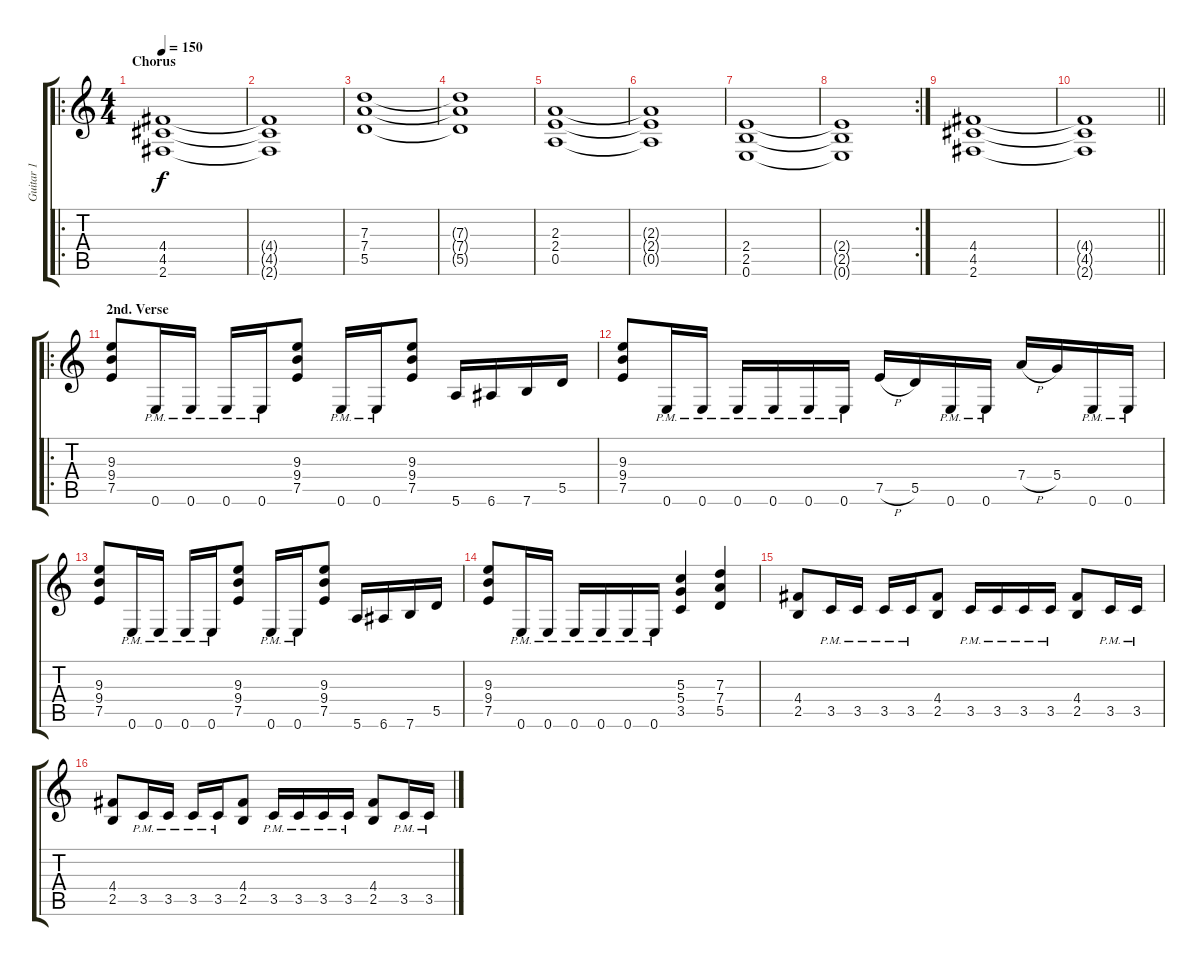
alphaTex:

\track ("Guitar 1" "Guitar 1") {instrument distortionguitar}
\staff {score tabs}
\tuning (E4 B3 G3 D3 A2 E2) {hide}
\ro
\ts (4 4)
\section ("" "Chorus")
\tempo 150
\clef g2
\ks c
(4.4 4.5 2.6).1{dy f} |
(4.4{t} 4.5{t} 2.6{t}).1 |
(7.3 7.4 5.5).1 |
(7.3{t} 7.4{t} 5.5{t}).1 |
(2.3 2.4 0.5).1 |
(2.3{t} 2.4{t} 0.5{t}).1 |
(2.4 2.5 0.6).1 |
\rc 2
(2.4{t} 2.5{t} 0.6{t}).1 |
(4.4 4.5 2.6).1 |
\barLineRight lightlight
(4.4{t} 4.5{t} 2.6{t}).1 |
\ro
\section ("" "2nd. Verse")
(9.3 9.4 7.5).8 0.6{pm}.16 0.6{pm}.16 0.6{pm}.16 0.6{pm}.16 (9.3 9.4 7.5).8 0.6{pm}.16 0.6{pm}.16 (9.3 9.4 7.5).8 5.6.16 6.6.16 7.6.16 5.5.16 |
(9.3 9.4 7.5).8 0.6{pm}.16 0.6{pm}.16 0.6{pm}.16 0.6{pm}.16 0.6{pm}.16 0.6{pm}.16 7.5{h}.16 5.5.16 0.6{pm}.16 0.6{pm}.16 7.4{h}.16 5.4.16 0.6{pm}.16 0.6{pm}.16 |
(9.3 9.4 7.5).8 0.6{pm}.16 0.6{pm}.16 0.6{pm}.16 0.6{pm}.16 (9.3 9.4 7.5).8 0.6{pm}.16 0.6{pm}.16 (9.3 9.4 7.5).8 5.6.16 6.6.16 7.6.16 5.5.16 |
(9.3 9.4 7.5).8 0.6{pm}.16 0.6{pm}.16 0.6{pm}.16 0.6{pm}.16 0.6{pm}.16 0.6{pm}.16 (5.3 5.4 3.5).4 (7.3 7.4 5.5).4 |
(4.4 2.5).8 3.5{pm}.16 3.5{pm}.16 3.5{pm}.16 3.5{pm}.16 (4.4 2.5).8 3.5{pm}.16 3.5{pm}.16 3.5{pm}.16 3.5{pm}.16 (4.4 2.5).8 3.5{pm}.16 3.5{pm}.16 |
(4.4 2.5).8 3.5{pm}.16 3.5{pm}.16 3.5{pm}.16 3.5{pm}.16 (4.4 2.5).8 3.5{pm}.16 3.5{pm}.16 3.5{pm}.16 3.5{pm}.16 (4.4 2.5).8 3.5{pm}.16 3.5{pm}.16
